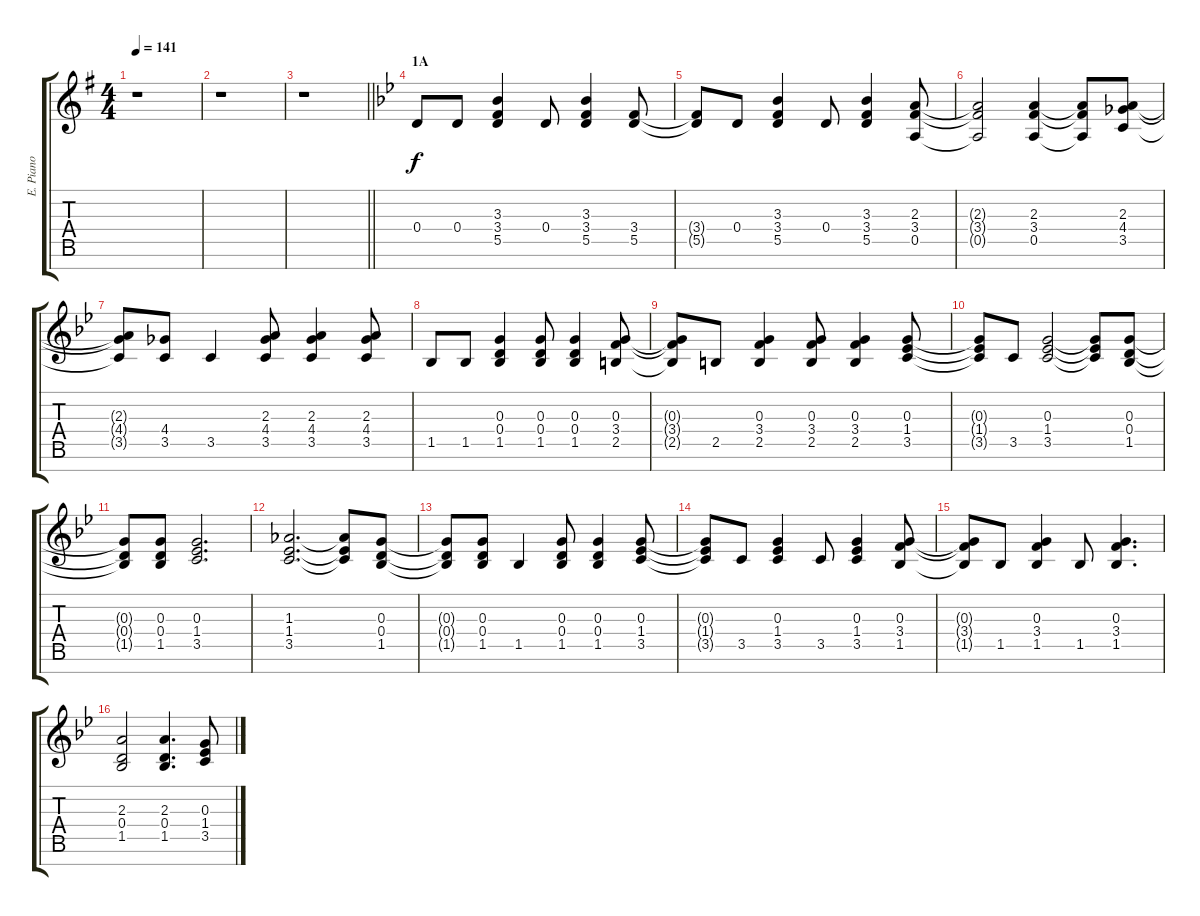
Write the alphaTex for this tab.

\track ("E. Piano" "E. Piano") {instrument brightacousticpiano}
\staff {score tabs}
\tuning (E5 B4 G4 D4 A3 E3 B2) {hide}
\ts (4 4)
\tempo 141
\clef g2
\ks g
r.1{dy f} |
r.1 |
\barLineRight lightlight
r.1 |
\section ("" "1A")
\ks bb
0.4.8 0.4.8 (3.3 3.4 5.5).4 0.4.8 (3.3 3.4 5.5).4 (3.4 5.5).8 |
(3.4{t} 5.5{t}).8 0.4.8 (3.3 3.4 5.5).4 0.4.8 (3.3 3.4 5.5).4 (2.3 3.4 0.5).8 |
(2.3{t} 3.4{t} 0.5{t}).2 (2.3 3.4 0.5).4 (2.3{t} 3.4{t} 0.5{t}).8 (2.3 4.4 3.5).8 |
(2.3{t} 4.4{t} 3.5{t}).8 (4.4 3.5).8 3.5.4 (2.3 4.4 3.5).8 (2.3 4.4 3.5).4 (2.3 4.4 3.5).8 |
1.5.8 1.5.8 (0.3 0.4 1.5).4 (0.3 0.4 1.5).8 (0.3 0.4 1.5).4 (0.3 3.4 2.5).8 |
(0.3{t} 3.4{t} 2.5{t}).8 2.5.8 (0.3 3.4 2.5).4 (0.3 3.4 2.5).8 (0.3 3.4 2.5).4 (0.3 1.4 3.5).8 |
(0.3{t} 1.4{t} 3.5{t}).8 3.5.8 (0.3 1.4 3.5).2 (0.3{t} 1.4{t} 3.5{t}).8 (0.3 0.4 1.5).8 |
(0.3{t} 0.4{t} 1.5{t}).8 (0.3 0.4 1.5).8 (0.3 1.4 3.5).2{d} |
(1.3 1.4 3.5).2{d} (1.3{t} 1.4{t} 3.5{t}).8 (0.3 0.4 1.5).8 |
(0.3{t} 0.4{t} 1.5{t}).8 (0.3 0.4 1.5).8 1.5.4 (0.3 0.4 1.5).8 (0.3 0.4 1.5).4 (0.3 1.4 3.5).8 |
(0.3{t} 1.4{t} 3.5{t}).8 3.5.8 (0.3 1.4 3.5).4 3.5.8 (0.3 1.4 3.5).4 (0.3 3.4 1.5).8 |
(0.3{t} 3.4{t} 1.5{t}).8 1.5.8 (0.3 3.4 1.5).4 1.5.8 (0.3 3.4 1.5).4{d} |
(2.3 0.4 1.5).2 (2.3 0.4 1.5).4{d} (0.3 1.4 3.5).8
